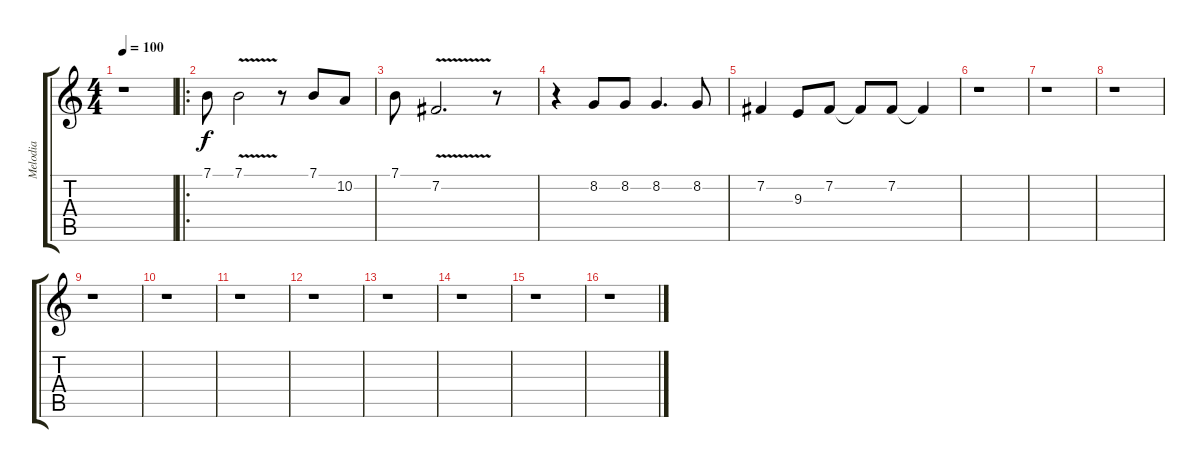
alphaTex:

\track ("Melodia" "Melodia") {instrument voiceoohs}
\staff {score tabs}
\tuning (E4 B3 G3 D3 A2 E2) {hide}
\ts (4 4)
\tempo 100
\clef g2
\ks c
r.1{dy f} |
\ro
7.1.8 7.1{v}.2 r.8 7.1.8 10.2.8 |
7.1.8 7.2{v}.2{d} r.8 |
r.4 8.2.8 8.2.8 8.2.4{d} 8.2.8 |
7.2.4 9.3.8 7.2.8 7.2{t}.8 7.2.8 7.2{t}.4 |
r.1 |
r.1 |
r.1 |
r.1 |
r.1 |
r.1 |
r.1 |
r.1 |
r.1 |
r.1 |
r.1
